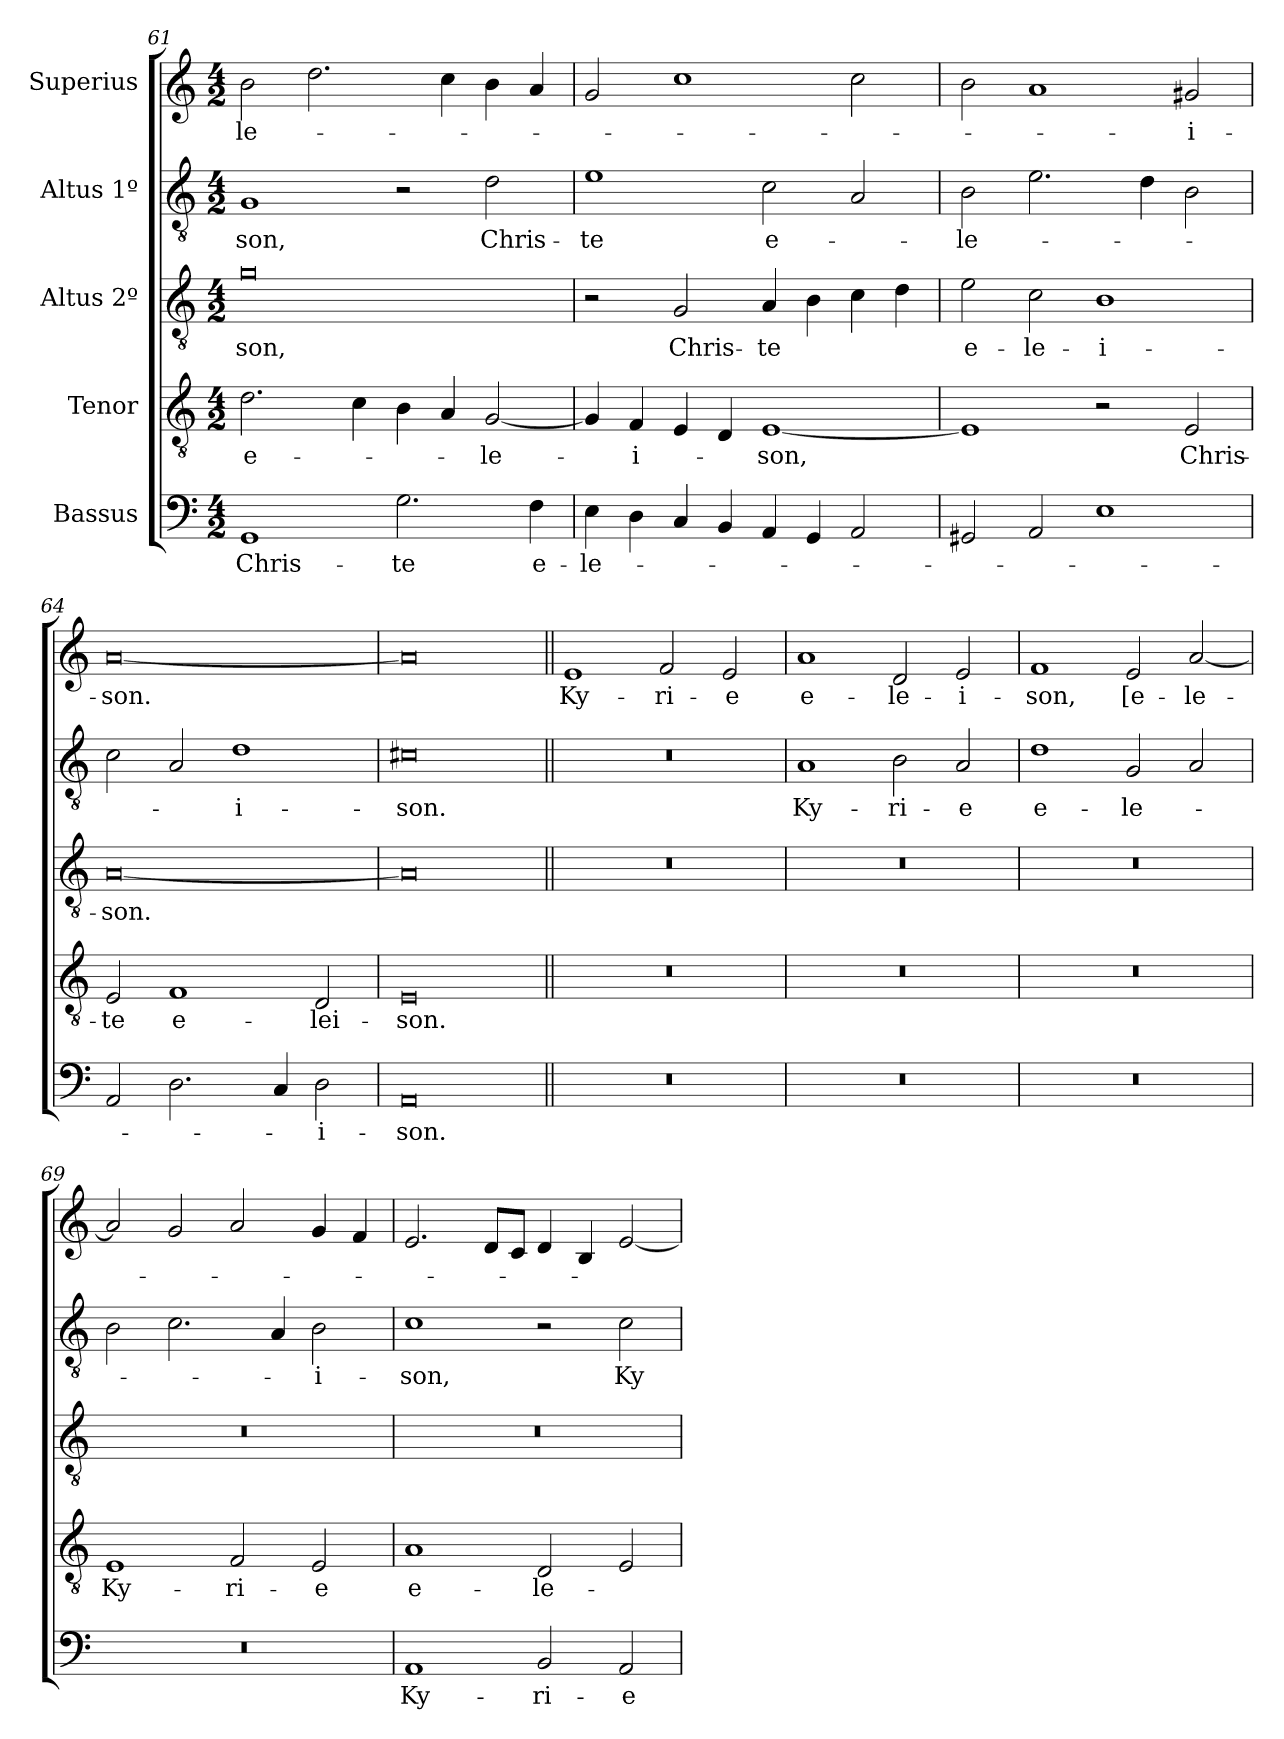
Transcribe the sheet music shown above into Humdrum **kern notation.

**kern	**text	**kern	**text	**kern	**text	**kern	**text	**kern	**text
*part5	*part5	*part4	*part4	*part3	*part3	*part2	*part2	*part1	*part1
*staff5	*staff5	*staff4	*staff4	*staff3	*staff3	*staff2	*staff2	*staff1	*staff1
*I"Bassus	*	*I"Tenor	*	*I"Altus 2º	*	*I"Altus 1º	*	*I"Superius	*
*clefF4	*	*clefGv2	*	*clefGv2	*	*clefGv2	*	*clefG2	*
*k[]	*	*k[]	*	*k[]	*	*k[]	*	*k[]	*
*M4/2	*	*M4/2	*	*M4/2	*	*M4/2	*	*M4/2	*
=61	=61	=61	=61	=61	=61	=61	=61	=61	=61
1GG/	Chris-	2.d\	e-	0g\	-son,	1G/	-son,	2b\	-le-
.	.	.	.	.	.	.	.	2.dd\	.
.	.	4c\	.	.	.	.	.	.	.
2.G\	-te	4B\	.	.	.	2r	.	.	.
.	.	4A/	.	.	.	.	.	4cc\	.
.	.	[2G/	-le-	.	.	2d\	Chris-	4b\	.
4F\	e-	.	.	.	.	.	.	4a/	.
=62	=62	=62	=62	=62	=62	=62	=62	=62	=62
4E\	-le-	4G/]	.	2r	.	1e\	-te	2g/	.
4D\	.	4F/	-i-	.	.	.	.	.	.
4C/	.	4E/	.	2G/	Chris-	.	.	1cc\	.
4BB/	.	4D/	.	.	.	.	.	.	.
4AA/	.	[1E/	-son,	4A/	-te	2c\	e-	.	.
4GG/	.	.	.	4B\	.	.	.	.	.
2AA/	.	.	.	4c\	.	2A/	.	2cc\	.
.	.	.	.	4d\	.	.	.	.	.
=63	=63	=63	=63	=63	=63	=63	=63	=63	=63
2GG#X/	.	1E/]	.	2e\	e-	2B\	-le-	2b\	.
2AA/	.	.	.	2c\	-le-	2.e\	.	1a/	.
1E\	.	2r	.	1B\	-i-	.	.	.	.
.	.	.	.	.	.	4d\	.	.	.
.	.	2E/	Chris-	.	.	2B\	.	2g#X/	-i-
=64	=64	=64	=64	=64	=64	=64	=64	=64	=64
2AA/	.	2E/	-te	[0A/	-son.	2c\	.	[0a/	-son.
2.D\	.	1F/	e-	.	.	2A/	.	.	.
.	.	.	.	.	.	1d\	-i-	.	.
4C/	.	.	.	.	.	.	.	.	.
2D\	-i-	2D/	-lei-	.	.	.	.	.	.
=65	=65	=65	=65	=65	=65	=65	=65	=65	=65
0AA/	-son.	0E/	-son.	0A/]	.	0c#X\	-son.	0a/]	.
=66||	=66||	=66||	=66||	=66||	=66||	=66||	=66||	=66||	=66||
0r	.	0r	.	0r	.	0r	.	1e/	Ky-
.	.	.	.	.	.	.	.	2f/	-ri-
.	.	.	.	.	.	.	.	2e/	-e
=67	=67	=67	=67	=67	=67	=67	=67	=67	=67
0r	.	0r	.	0r	.	1A/	Ky-	1a/	e-
.	.	.	.	.	.	2B\	-ri-	2d/	-le-
.	.	.	.	.	.	2A/	-e	2e/	-i-
=68	=68	=68	=68	=68	=68	=68	=68	=68	=68
0r	.	0r	.	0r	.	1d\	e-	1f/	-son,
.	.	.	.	.	.	2G/	-le-	2e/	[e-
.	.	.	.	.	.	2A/	.	[2a/	-le-
=69	=69	=69	=69	=69	=69	=69	=69	=69	=69
0r	.	1E/	Ky-	0r	.	2B\	.	2a/]	.
.	.	.	.	.	.	2.c\	.	2g/	.
.	.	2F/	-ri-	.	.	.	.	2a/	.
.	.	.	.	.	.	4A/	.	.	.
.	.	2E/	-e	.	.	2B\	-i-	4g/	.
.	.	.	.	.	.	.	.	4f/	.
=70	=70	=70	=70	=70	=70	=70	=70	=70	=70
1AA/	Ky-	1A/	e-	0r	.	1c\	-son,	2.e/	.
.	.	.	.	.	.	.	.	8d/L	.
.	.	.	.	.	.	.	.	8c/J	.
2BB/	-ri-	2D/	-le-	.	.	2r	.	4d/	.
.	.	.	.	.	.	.	.	4B/	.
2AA/	-e	2E/	.	.	.	2c\	Ky-	[2e/	.
=	=	=	=	=	=	=	=	=	=
*-	*-	*-	*-	*-	*-	*-	*-	*-	*-
